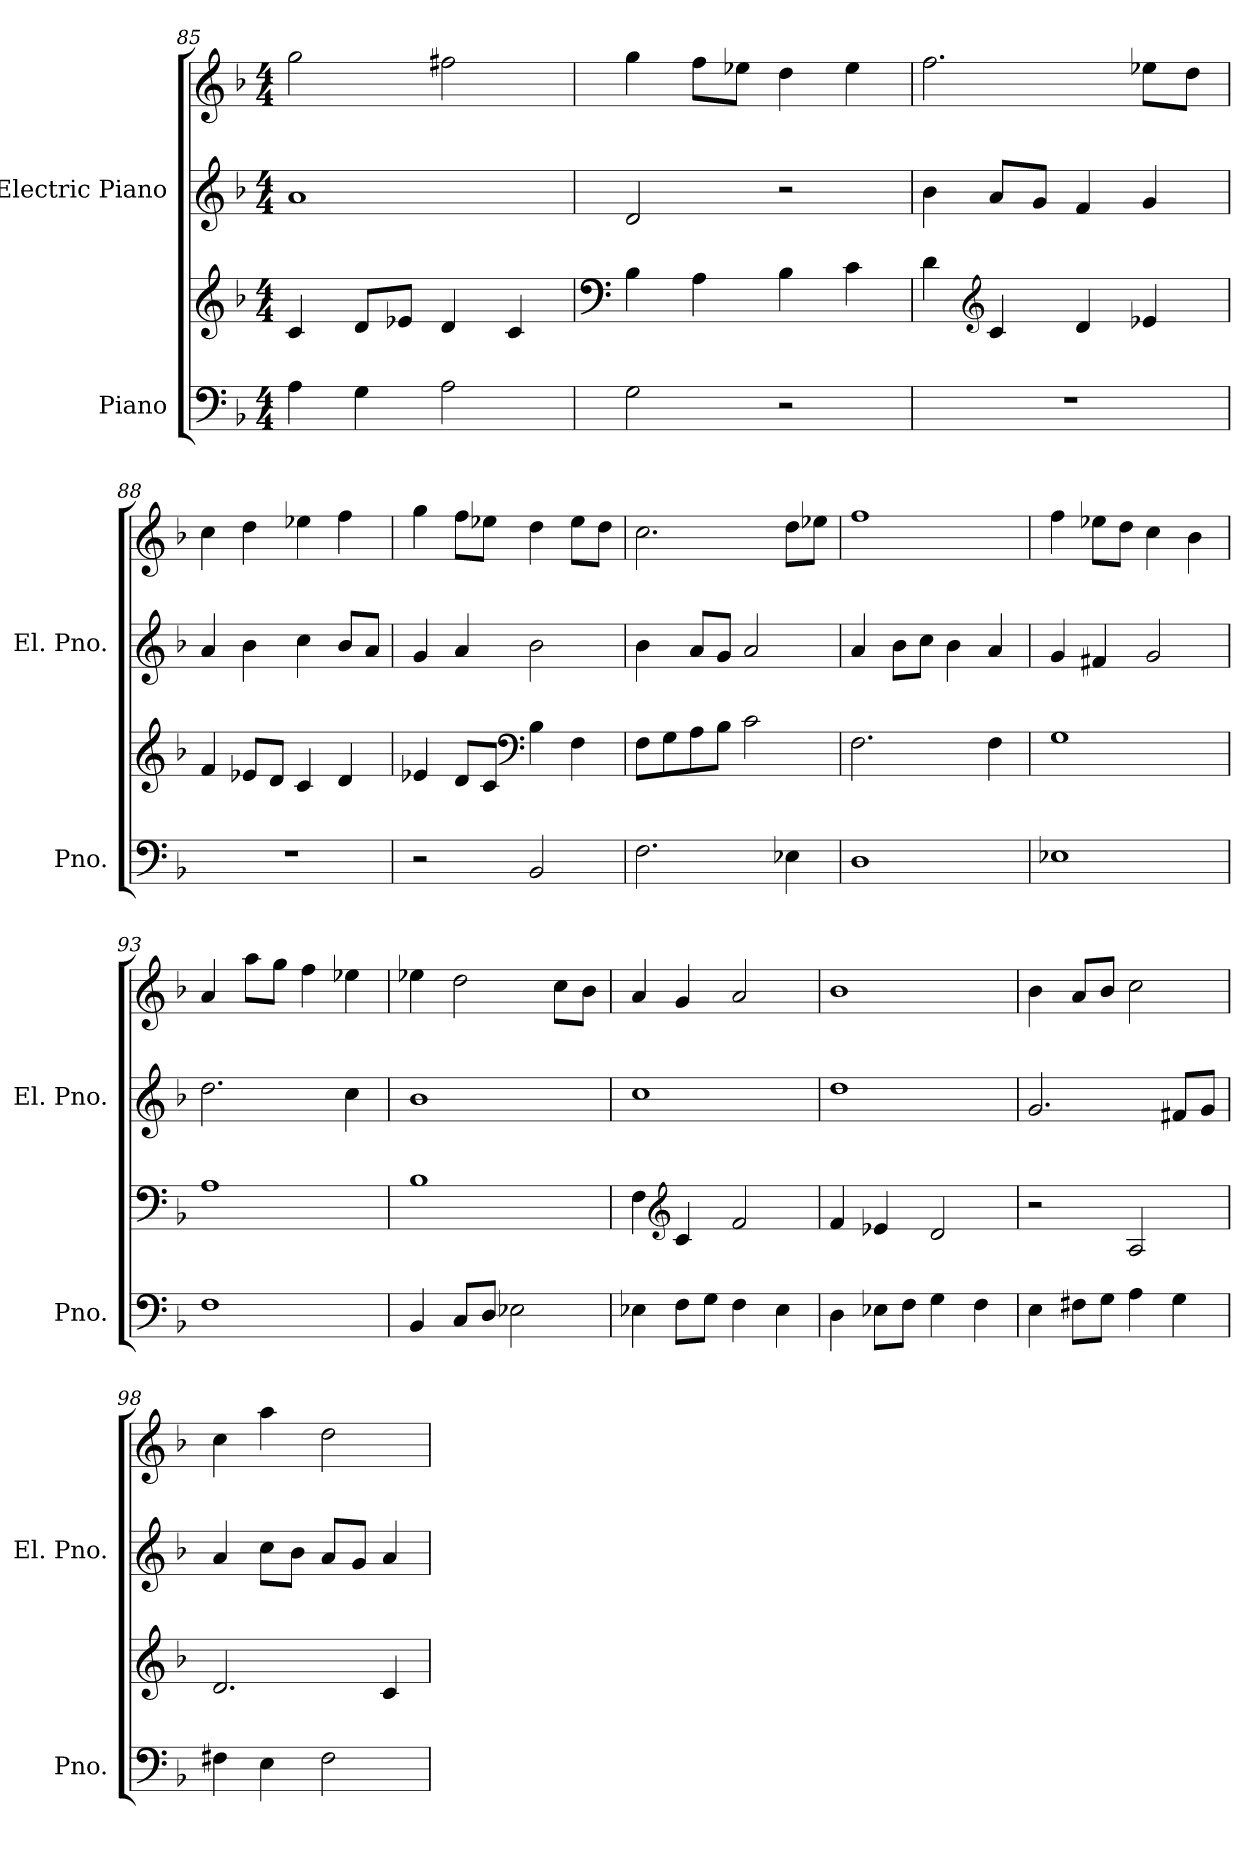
**kern	**kern	**kern	**kern
*part2	*part2	*part1	*part1
*staff4	*staff3	*staff2	*staff1
*I"Piano	*	*I"Electric Piano	*
*I'Pno.	*	*I'El. Pno.	*
*clefF4	*clefG2	*clefG2	*clefG2
*k[b-]	*k[b-]	*k[b-]	*k[b-]
*M4/4	*M4/4	*M4/4	*M4/4
=85	=85	=85	=85
4A\	4c/	1a	2gg\
4G\	8d/L	.	.
.	8e-X/J	.	.
2A\	4d/	.	2ff#X\
.	4c/	.	.
=86	=86	=86	=86
*	*clefF4	*	*
2G\	4B-\	2d/	4gg\
.	4A\	.	8ff\L
.	.	.	8ee-X\J
2r	4B-\	2r	4dd\
.	4c\	.	4ee-\
!!LO:LB:g=z
=87	=87	=87	=87
1r	4d\	4b-\	2.ff\
*	*clefG2	*	*
.	4c/	8a/L	.
.	.	8g/J	.
.	4d/	4f/	.
.	4e-X/	4g/	8ee-X\L
.	.	.	8dd\J
=88	=88	=88	=88
1r	4f/	4a/	4cc\
.	8e-X/L	4b-\	4dd\
.	8d/J	.	.
.	4c/	4cc\	4ee-X\
.	4d/	8b-/L	4ff\
.	.	8a/J	.
=89	=89	=89	=89
2r	4e-X/	4g/	4gg\
.	8d/L	4a/	8ff\L
.	8c/J	.	8ee-X\J
*	*clefF4	*	*
2BB-/	4B-\	2b-\	4dd\
.	4F\	.	8ee-\L
.	.	.	8dd\J
=90	=90	=90	=90
2.F\	8F\L	4b-\	2.cc\
.	8G\	.	.
.	8A\	8a/L	.
.	8B-\J	8g/J	.
.	2c\	2a/	.
4E-X\	.	.	8dd\L
.	.	.	8ee-X\J
=91	=91	=91	=91
1D	2.F\	4a/	1ff
.	.	8b-\L	.
.	.	8cc\J	.
.	.	4b-\	.
.	4F\	4a/	.
!!LO:PB:g=z
=92	=92	=92	=92
1E-X	1G	4g/	4ff\
.	.	4f#X/	8ee-X\L
.	.	.	8dd\J
.	.	2g/	4cc\
.	.	.	4b-\
=93	=93	=93	=93
1F	1A	2.dd\	4a/
.	.	.	8aa\L
.	.	.	8gg\J
.	.	.	4ff\
.	.	4cc\	4ee-X\
=94	=94	=94	=94
4BB-/	1B-	1b-	4ee-X\
8C/L	.	.	2dd\
8D/J	.	.	.
2E-X\	.	.	.
.	.	.	8cc\L
.	.	.	8b-\J
=95	=95	=95	=95
4E-X\	4F\	1cc	4a/
*	*clefG2	*	*
8F\L	4c/	.	4g/
8G\J	.	.	.
4F\	2f/	.	2a/
4E-\	.	.	.
=96	=96	=96	=96
4D\	4f/	1dd	1b-
8E-X\L	4e-X/	.	.
8F\J	.	.	.
4G\	2d/	.	.
4F\	.	.	.
!!LO:LB:g=z
=97	=97	=97	=97
4E\	2r	2.g/	4b-\
8F#X\L	.	.	8a/L
8G\J	.	.	8b-/J
4A\	2A/	.	2cc\
4G\	.	8f#X/L	.
.	.	8g/J	.
=98	=98	=98	=98
4F#X\	2.d/	4a/	4cc\
4E\	.	8cc\L	4aa\
.	.	8b-\J	.
2F#\	.	8a/L	2dd\
.	.	8g/J	.
.	4c/	4a/	.
=	=	=	=
*-	*-	*-	*-
